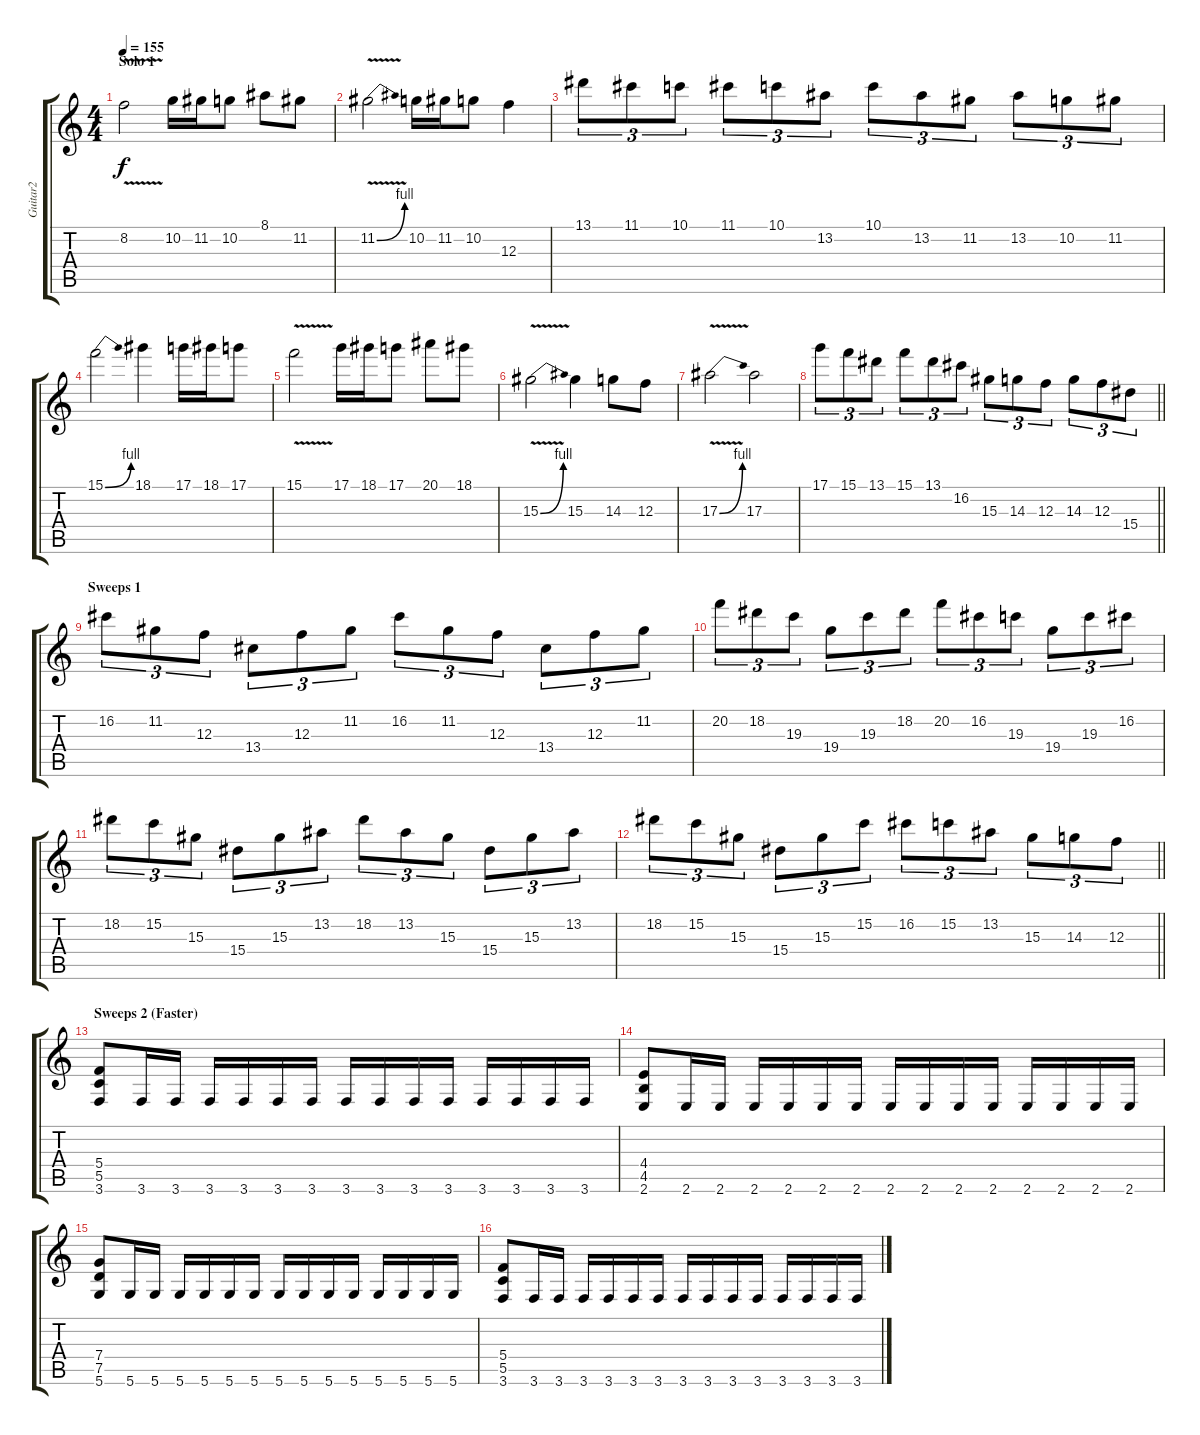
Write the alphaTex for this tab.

\track ("Guitar2" "Guitar2") {instrument distortionguitar}
\staff {score tabs}
\tuning (D4 A3 F3 C3 G2 D2) {hide}
\ts (4 4)
\section ("" "Solo 1")
\tempo 155
\clef g2
\ks c
8.2{v}.2{dy f} 10.2.16 11.2.16 10.2.8 8.1.8 11.2.8 |
11.2{be (bend 0 0 60 4) v}.2 10.2.16 11.2.16 10.2.8 12.3.4 |
13.1.8{tu (3 2)} 11.1.8{tu (3 2)} 10.1.8{tu (3 2)} 11.1.8{tu (3 2)} 10.1.8{tu (3 2)} 13.2.8{tu (3 2)} 10.1.8{tu (3 2)} 13.2.8{tu (3 2)} 11.2.8{tu (3 2)} 13.2.8{tu (3 2)} 10.2.8{tu (3 2)} 11.2.8{tu (3 2)} |
15.1{be (bend 0 0 60 4)}.2 18.1.4 17.1.16 18.1.16 17.1.8 |
15.1{v}.2 17.1.16 18.1.16 17.1.8 20.1.8 18.1.8 |
15.3{be (bend 0 0 60 4) v}.2 15.3.4 14.3.8 12.3.8 |
17.3{be (bend 0 0 60 4) v}.2 17.3.2 |
\barLineRight lightlight
17.1.8{tu (3 2)} 15.1.8{tu (3 2)} 13.1.8{tu (3 2)} 15.1.8{tu (3 2)} 13.1.8{tu (3 2)} 16.2.8{tu (3 2)} 15.3.8{tu (3 2)} 14.3.8{tu (3 2)} 12.3.8{tu (3 2)} 14.3.8{tu (3 2)} 12.3.8{tu (3 2)} 15.4.8{tu (3 2)} |
\section ("" "Sweeps 1")
16.2.8{tu (3 2)} 11.2.8{tu (3 2)} 12.3.8{tu (3 2)} 13.4.8{tu (3 2)} 12.3.8{tu (3 2)} 11.2.8{tu (3 2)} 16.2.8{tu (3 2)} 11.2.8{tu (3 2)} 12.3.8{tu (3 2)} 13.4.8{tu (3 2)} 12.3.8{tu (3 2)} 11.2.8{tu (3 2)} |
20.2.8{tu (3 2)} 18.2.8{tu (3 2)} 19.3.8{tu (3 2)} 19.4.8{tu (3 2)} 19.3.8{tu (3 2)} 18.2.8{tu (3 2)} 20.2.8{tu (3 2)} 16.2.8{tu (3 2)} 19.3.8{tu (3 2)} 19.4.8{tu (3 2)} 19.3.8{tu (3 2)} 16.2.8{tu (3 2)} |
18.2.8{tu (3 2)} 15.2.8{tu (3 2)} 15.3.8{tu (3 2)} 15.4.8{tu (3 2)} 15.3.8{tu (3 2)} 13.2.8{tu (3 2)} 18.2.8{tu (3 2)} 13.2.8{tu (3 2)} 15.3.8{tu (3 2)} 15.4.8{tu (3 2)} 15.3.8{tu (3 2)} 13.2.8{tu (3 2)} |
\barLineRight lightlight
18.2.8{tu (3 2)} 15.2.8{tu (3 2)} 15.3.8{tu (3 2)} 15.4.8{tu (3 2)} 15.3.8{tu (3 2)} 15.2.8{tu (3 2)} 16.2.8{tu (3 2)} 15.2.8{tu (3 2)} 13.2.8{tu (3 2)} 15.3.8{tu (3 2)} 14.3.8{tu (3 2)} 12.3.8{tu (3 2)} |
\section ("" "Sweeps 2 (Faster)")
(5.4 5.5 3.6).8 3.6.16 3.6.16 3.6.16 3.6.16 3.6.16 3.6.16 3.6.16 3.6.16 3.6.16 3.6.16 3.6.16 3.6.16 3.6.16 3.6.16 |
(4.4 4.5 2.6).8 2.6.16 2.6.16 2.6.16 2.6.16 2.6.16 2.6.16 2.6.16 2.6.16 2.6.16 2.6.16 2.6.16 2.6.16 2.6.16 2.6.16 |
(7.4 7.5 5.6).8 5.6.16 5.6.16 5.6.16 5.6.16 5.6.16 5.6.16 5.6.16 5.6.16 5.6.16 5.6.16 5.6.16 5.6.16 5.6.16 5.6.16 |
(5.4 5.5 3.6).8 3.6.16 3.6.16 3.6.16 3.6.16 3.6.16 3.6.16 3.6.16 3.6.16 3.6.16 3.6.16 3.6.16 3.6.16 3.6.16 3.6.16
